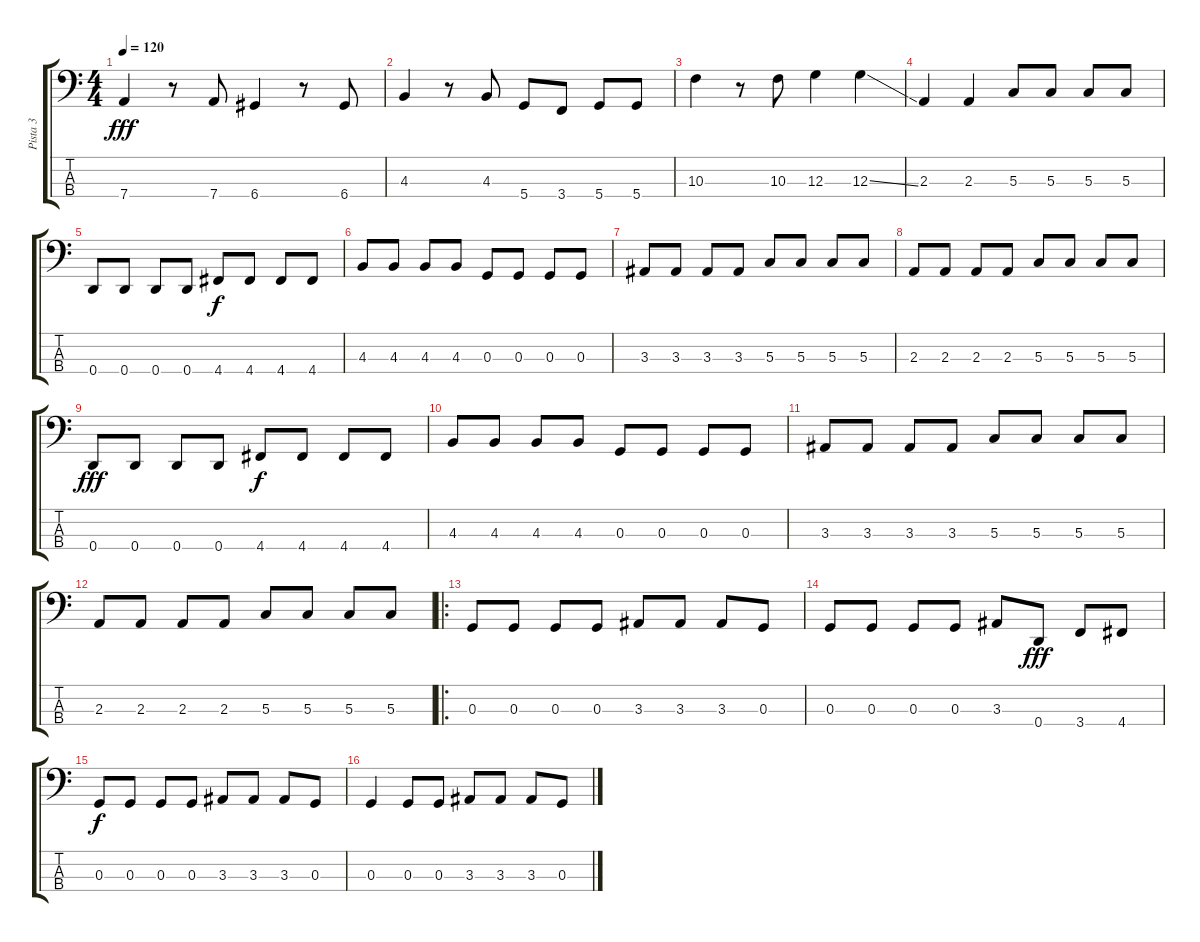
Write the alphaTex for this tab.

\track ("Pista 3" "Pista 3") {instrument electricbassfinger}
\staff {score tabs}
\tuning (F2 C2 G1 D1) {hide}
\ts (4 4)
\tempo 120
\clef f4
\ks c
7.4.4{dy fff} r.8 7.4.8 6.4.4 r.8 6.4.8 |
4.3.4 r.8 4.3.8 5.4.8 3.4.8 5.4.8 5.4.8 |
10.3.4 r.8 10.3.8 12.3.4 12.3{ss}.4 |
2.3.4 2.3.4 5.3.8 5.3.8 5.3.8 5.3.8 |
0.4.8 0.4.8 0.4.8 0.4.8 4.4.8{dy f} 4.4.8 4.4.8 4.4.8 |
4.3.8 4.3.8 4.3.8 4.3.8 0.3.8 0.3.8 0.3.8 0.3.8 |
3.3.8 3.3.8 3.3.8 3.3.8 5.3.8 5.3.8 5.3.8 5.3.8 |
2.3.8 2.3.8 2.3.8 2.3.8 5.3.8 5.3.8 5.3.8 5.3.8 |
0.4.8{dy fff} 0.4.8 0.4.8 0.4.8 4.4.8{dy f} 4.4.8 4.4.8 4.4.8 |
4.3.8 4.3.8 4.3.8 4.3.8 0.3.8 0.3.8 0.3.8 0.3.8 |
3.3.8 3.3.8 3.3.8 3.3.8 5.3.8 5.3.8 5.3.8 5.3.8 |
2.3.8 2.3.8 2.3.8 2.3.8 5.3.8 5.3.8 5.3.8 5.3.8 |
\ro
0.3.8 0.3.8 0.3.8 0.3.8 3.3.8 3.3.8 3.3.8 0.3.8 |
0.3.8 0.3.8 0.3.8 0.3.8 3.3.8 0.4.8{dy fff} 3.4.8 4.4.8 |
0.3.8{dy f} 0.3.8 0.3.8 0.3.8 3.3.8 3.3.8 3.3.8 0.3.8 |
0.3.4 0.3.8 0.3.8 3.3.8 3.3.8 3.3.8 0.3.8
